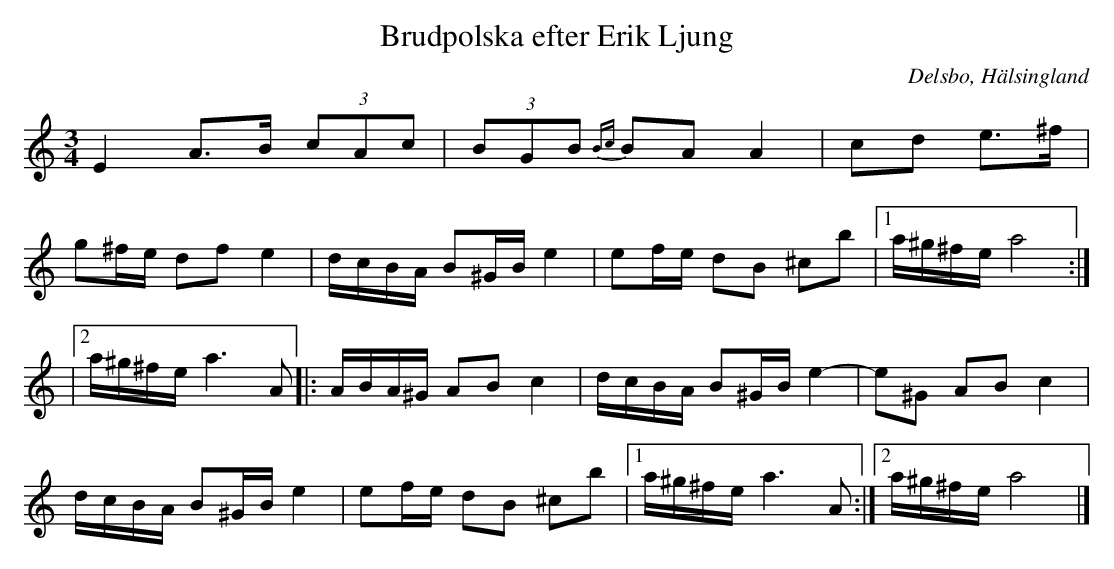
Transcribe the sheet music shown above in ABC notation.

X:1
T: Brudpolska efter Erik Ljung
O: Delsbo, Hälsingland
M: 3/4
L: 1/8
K: Am
E2 A>B (3cAc| (3BGB {Bc}BA A2|cd e>^f|
g^f/e/ df e2 | d/c/B/A/ B^G/B/ e2 | ef/e/ dB ^cb |1 a/^g/^f/e/ a4 :|
|2 a/^g/^f/e/ a3 A |: A/B/A/^G/ AB c2 | d/c/B/A/ B^G/B/ e2- | e^G AB c2 |
d/c/B/A/ B^G/B/ e2 | ef/e/ dB ^cb |1 a/^g/^f/e/ a3 A :|2 a/^g/^f/e/ a4 |]
